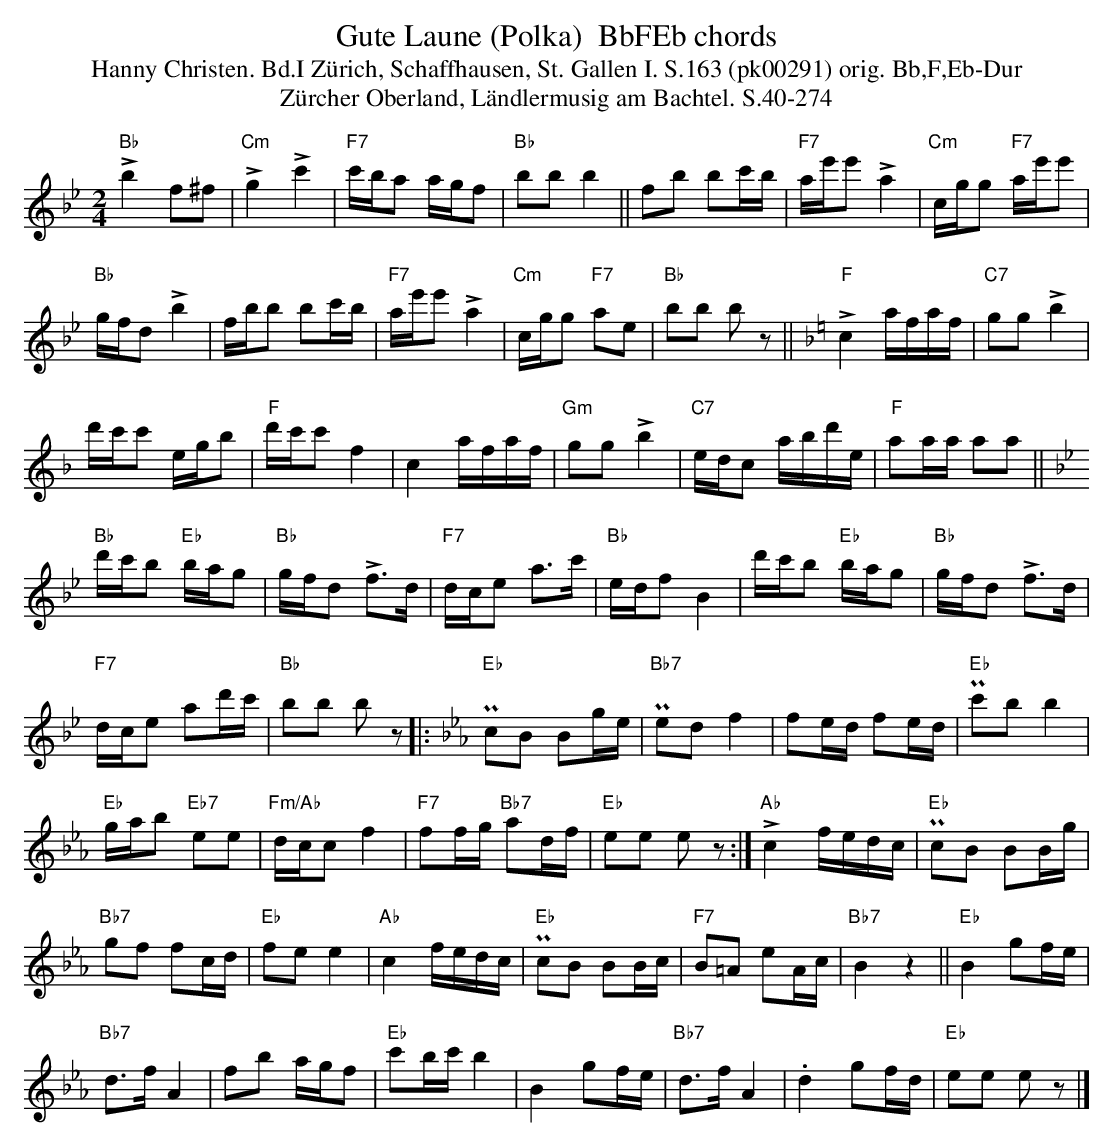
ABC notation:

X:1
T: Gute Laune (Polka)  BbFEb chords
T:Hanny Christen. Bd.I Z\"urich, Schaffhausen, St. Gallen I. S.163 (pk00291) orig. Bb,F,Eb-Dur
T: Z\"urcher Oberland, L\"andlermusig am Bachtel. S.40-274
M:2/4
L:1/16
K:Bb %%MIDI gchordon
"Bb"!>!b4 f2^f2 | "Cm"!>!g4!>!c'4 | "F7"c'ba2 agf2 | "Bb"b2b2 b4 || f2b2 b2c'b | "F7"ae'e'2 !>!a4 | "Cm"cgg2 "F7"ae'e'2 |
"Bb"gfd2 !>!b4 | fbb2 b2c'b | "F7"ae'e'2 !>!a4 | "Cm"cgg2 "F7"a2e2 | "Bb"b2b2 b2z2 || [K:F] "F"!>!c4 afaf | "C7"g2g2 !>!b4 |
d'c'c'2 egb2 | "F"d'c'c'2 f4 | c4 afaf | "Gm"g2g2 !>!b4 | "C7"edc2 abd'e | "F"a2aa a2a2 || [K:Bb]
"Bb"d'c'b2 "Eb"bag2 | "Bb"gfd2 !>!f3d | "F7"dce2 a3c' | "Bb"edf2B4 | d'c'b2 "Eb"bag2 | "Bb"gfd2 !>!f3d |
"F7"dce2 a2d'c' | "Bb"b2b2 b2z2 |: [K:Eb] "Eb"Pc2B2 B2ge | "Bb7"Pe2d2f4 | f2ed f2ed | "Eb"Pc'2b2b4 |
"Eb"gab2 "Eb7"e2e2 | "Fm/Ab"dcc2f4 | "F7"f2fg "Bb7"a2df | "Eb"e2e2 e2z2 :| "Ab"!>!c4 fedc | "Eb"Pc2B2 B2Bg |
"Bb7"g2f2 f2cd | "Eb"f2e2 e4 | "Ab"c4 fedc | "Eb"Pc2B2 B2Bc | "F7"B2=A2 e2Ac | "Bb7"B4z4 || "Eb"B4 g2fe |
"Bb7"d3fA4 | f2b2 agf2 | "Eb"c'2bc' b4 | B4 g2fe | "Bb7"d3fA4 | .d4 g2fd | "Eb"e2e2 e2z2 |]
